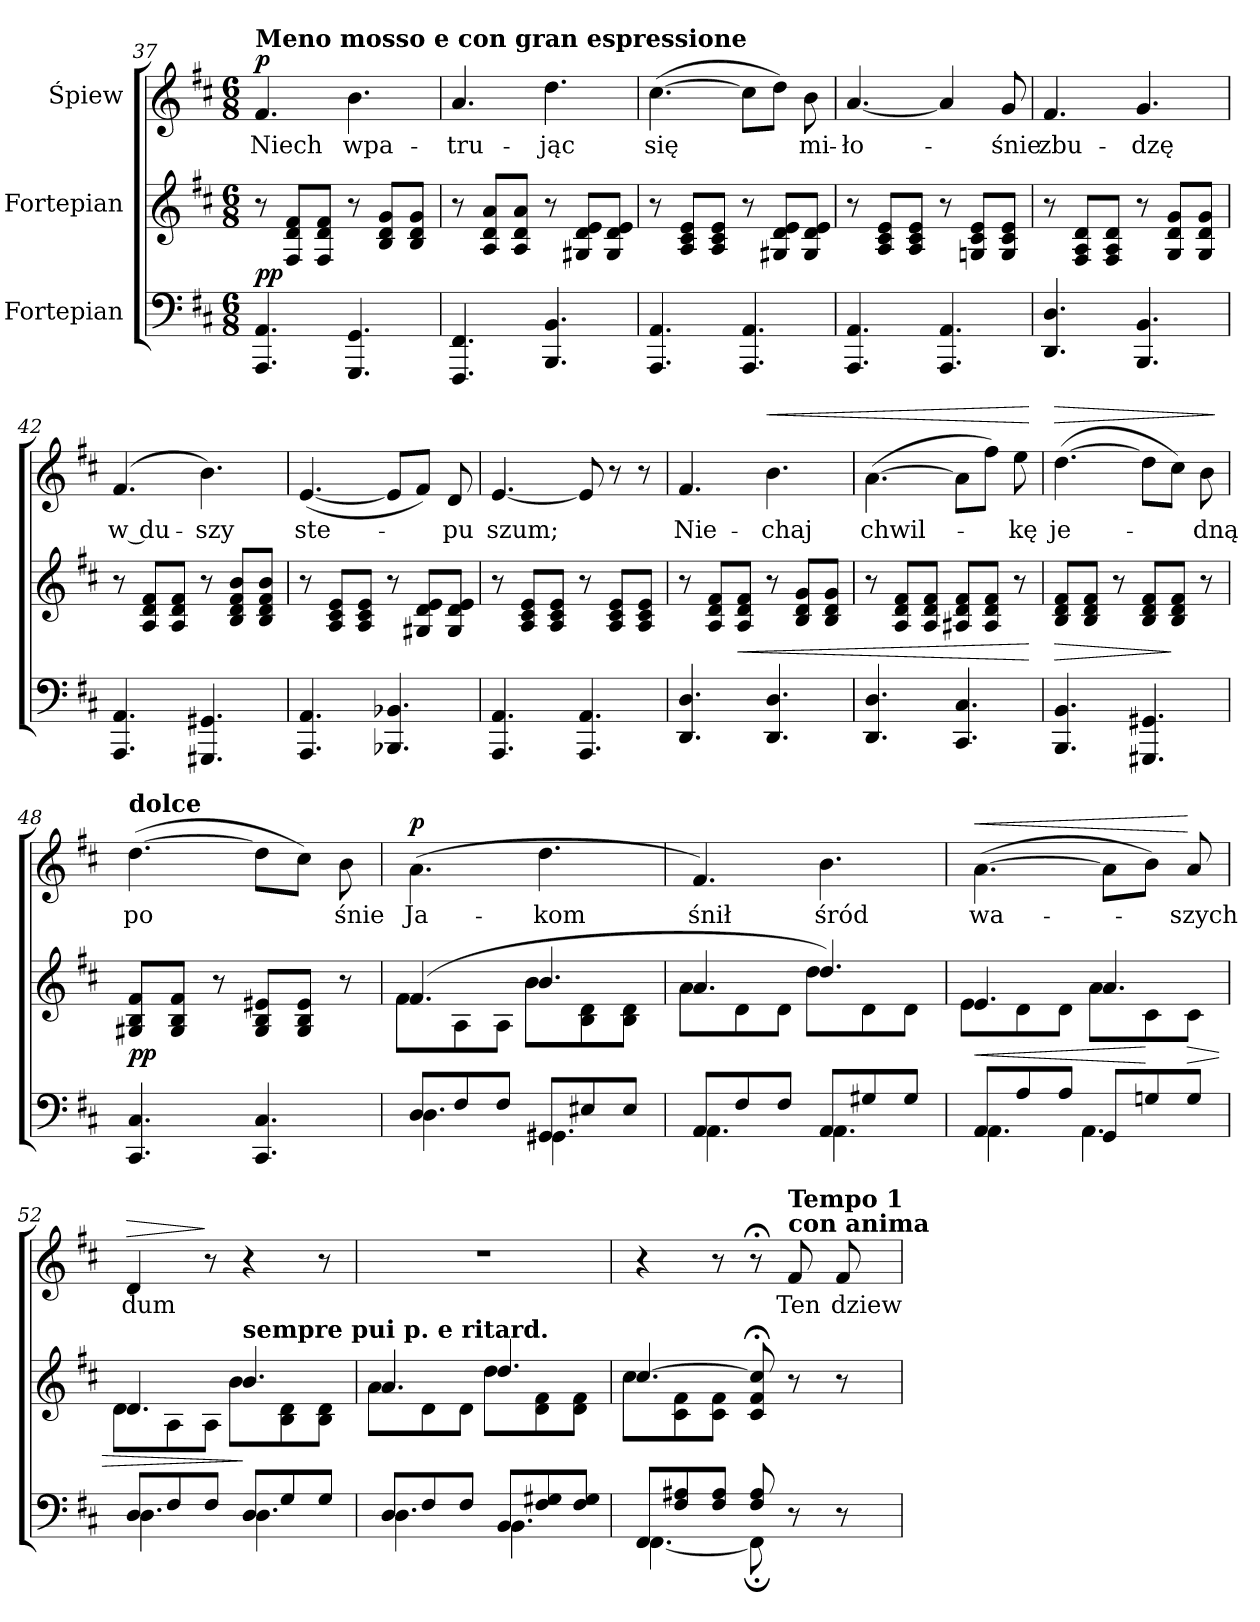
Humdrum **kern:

**kern	**kern	**dynam	**kern	**text	**dynam
*part3	*part2	*part2	*part1	*part1	*part1
*staff3	*staff2	*staff2	*staff1	*staff1	*staff1
*I"Fortepian	*I"Fortepian	*	*I"Śpiew	*	*
*clefF4	*clefG2	*	*clefG2	*	*
*k[f#c#]	*k[f#c#]	*	*k[f#c#]	*	*
*b:	*b:	*	*b:	*	*
*M6/8	*M6/8	*	*M6/8	*	*
=37	=37	=37	=37	=37	=37
!	!	!	!LO:TX:a:B:t=Meno mosso e con gran espressione	!	!
!	!	!	!	!	!LO:DY:a
4.AAA/ 4.AA/	8r	pp	4.f#/	Niech	p
.	8F#/ 8d/ 8f#/L	.	.	.	.
.	8F#/ 8d/ 8f#/J	.	.	.	.
4.GGG/ 4.GG/	8r	.	4.b\	wpa-	.
.	8B/ 8d/ 8g/L	.	.	.	.
.	8B/ 8d/ 8g/J	.	.	.	.
=38	=38	=38	=38	=38	=38
4.FFF#/ 4.FF#/	8r	.	4.a/	-tru-	.
.	8A/ 8d/ 8a/L	.	.	.	.
.	8A/ 8d/ 8a/J	.	.	.	.
4.BBB/ 4.BB/	8r	.	4.dd\	-jąc	.
.	8G#X/ 8d/ 8e/L	.	.	.	.
.	8G#/ 8d/ 8e/J	.	.	.	.
=39	=39	=39	=39	=39	=39
4.AAA/ 4.AA/	8r	.	([4.cc#\	się	.
.	8A/ 8c#/ 8e/L	.	.	.	.
.	8A/ 8c#/ 8e/J	.	.	.	.
4.AAA/ 4.AA/	8r	.	8cc#\L]	.	.
.	8G#X/ 8d/ 8e/L	.	8dd\J)	.	.
.	8G#/ 8d/ 8e/J	.	8b\	mi-	.
=40	=40	=40	=40	=40	=40
4.AAA/ 4.AA/	8r	.	[4.a/	-ło-	.
.	8A/ 8c#/ 8e/L	.	.	.	.
.	8A/ 8c#/ 8e/J	.	.	.	.
4.AAA/ 4.AA/	8r	.	4a/]	.	.
.	8Gn/ 8c#/ 8e/L	.	.	.	.
.	8G/ 8c#/ 8e/J	.	8g/	-śnie	.
=41	=41	=41	=41	=41	=41
4.DD/ 4.D/	8r	.	4.f#/	zbu-	.
.	8F#/ 8A/ 8d/L	.	.	.	.
.	8F#/ 8A/ 8d/J	.	.	.	.
4.BBB/ 4.BB/	8r	.	4.g/	-dzę	.
.	8G/ 8d/ 8g/L	.	.	.	.
.	8G/ 8d/ 8g/J	.	.	.	.
=42	=42	=42	=42	=42	=42
4.AAA/ 4.AA/	8r	.	(4.f#/	w du-	.
.	8A/ 8d/ 8f#/L	.	.	.	.
.	8A/ 8d/ 8f#/J	.	.	.	.
4.GGG#X/ 4.GG#X/	8r	.	4.b\)	-szy	.
.	8B/ 8d/ 8f#/ 8b/L	.	.	.	.
.	8B/ 8d/ 8f#/ 8b/J	.	.	.	.
=43	=43	=43	=43	=43	=43
4.AAA/ 4.AA/	8r	.	([4.e/	ste-	.
.	8A/ 8c#/ 8e/L	.	.	.	.
.	8A/ 8c#/ 8e/J	.	.	.	.
4.BBB-X/ 4.BB-X/	8r	.	8e/L]	.	.
.	8G#X/ 8d/ 8e/L	.	8f#/J)	.	.
.	8G#/ 8d/ 8e/J	.	8d/	-pu	.
=44	=44	=44	=44	=44	=44
4.AAA/ 4.AA/	8r	.	[4.e/	szum;	.
.	8A/ 8c#/ 8e/L	.	.	.	.
.	8A/ 8c#/ 8e/J	.	.	.	.
4.AAA/ 4.AA/	8r	.	8e/]	.	.
.	8A/ 8c#/ 8e/L	.	8r	.	.
.	8A/ 8c#/ 8e/J	.	8r	.	.
=45	=45	=45	=45	=45	=45
4.DD/ 4.D/	8r	.	4.f#/	Nie-	.
.	8A/ 8d/ 8f#/L	.	.	.	.
!	!	!LO:HP:b	!	!	!
.	8A/ 8d/ 8f#/J	<	.	.	.
!	!	!	!	!	!LO:HP:a
4.DD/ 4.D/	8r	.	4.b\	-chaj	<
.	8B/ 8d/ 8g/L	.	.	.	.
.	8B/ 8d/ 8g/J	.	.	.	.
=46	=46	=46	=46	=46	=46
4.DD/ 4.D/	8r	.	([4.a\	chwil-	.
.	8A/ 8d/ 8f#/L	.	.	.	.
.	8A/ 8d/ 8f#/J	.	.	.	.
4.CC#/ 4.C#/	8A#X/ 8d/ 8f#/L	.	8a\L]	.	.
.	8A#/ 8d/ 8f#/J	.	8ff#\J)	.	.
.	8r	.	8ee\	-kę	.
.	.	[	.	.	[
=47	=47	=47	=47	=47	=47
!	!	!LO:HP:b	!	!	!LO:HP:a
4.BBB/ 4.BB/	8B/ 8d/ 8f#/L	>	([4.dd\	je-	>
.	8B/ 8d/ 8f#/J	.	.	.	.
.	8r	.	.	.	.
4.GGG#X/ 4.GG#X/	8B/ 8d/ 8f#/L	.	8dd\L]	.	.
.	8B/ 8d/ 8f#/J	]	8cc#\J)	.	.
.	8r	.	8b\	-dną	.
.	.	.	.	.	]
=48	=48	=48	=48	=48	=48
!	!	!	!LO:TX:a:B:t=dolce	!	!
4.CC#/ 4.C#/	8G#X/ 8B/ 8f#/L	pp	([4.dd\	po	.
.	8G#/ 8B/ 8f#/J	.	.	.	.
.	8r	.	.	.	.
4.CC#/ 4.C#/	8G#/ 8B/ 8e#X/L	.	8dd\L]	.	.
.	8G#/ 8B/ 8e#/J	.	8cc#\J)	.	.
.	8r	.	8b\	śnie	.
=49	=49	=49	=49	=49	=49
*^	*^	*	*	*	*
!	!	!	!	!	!	!	!LO:DY:a
8D/L	4.D\	(4.f#/	8f#\L	.	(4.a\	Ja-	p
8F#/	.	.	8A\	.	.	.	.
8F#/J	.	.	8A\J	.	.	.	.
8GG#X/L	4.GG#X\	4.b/	8b\L	.	4.dd\	-kom	.
8E#X/	.	.	8B\ 8d\	.	.	.	.
8E#/J	.	.	8B\ 8d\J	.	.	.	.
=50	=50	=50	=50	=50	=50	=50	=50
8AA/L	4.AA\	4.a/	8a\L	.	4.f#/)	śnił	.
8F#/	.	.	8d\	.	.	.	.
8F#/J	.	.	8d\J	.	.	.	.
8AA/L	4.AA\	4.dd/)	8dd\L	.	4.b\	śród	.
8G#X/	.	.	8d\	.	.	.	.
8G#/J	.	.	8d\J	.	.	.	.
=51	=51	=51	=51	=51	=51	=51	=51
!	!	!	!	!LO:HP:b	!	!	!LO:HP:a
8AA/L	4.AA\	4.e/	8e\L	<	([4.a\	wa-	<
8A/	.	.	8d\	.	.	.	.
8A/J	.	.	8d\J	.	.	.	.
8GG/L	4.AA\	4.a/	8a\L	.	8a\L]	.	.
8Gn/	.	.	8c#\	[	8b\J)	.	.
!	!	!	!	!LO:HP:b	!	!	!
8G/J	.	.	8c#\J	>	8a/	-szych	[
=52	=52	=52	=52	=52	=52	=52	=52
!	!	!	!	!	!	!	!LO:HP:a
8D/L	4.D\	4.d/	8d\L	.	4d/	dum	>
8F#/	.	.	8A\	.	.	.	.
8F#/J	.	.	8A\J	.	8r	.	]
!	!	!LO:TX:a:B:t=sempre pui p. e ritard.	!	!	!	!	!
8D/L	4.D\	4.b/	8b\L	]	4r	.	.
8G/	.	.	8B\ 8d\	.	.	.	.
8G/J	.	.	8B\ 8d\J	.	8r	.	.
=53	=53	=53	=53	=53	=53	=53	=53
8D/L	4.D\	4.a/	8a\L	.	2.r	.	.
8F#/	.	.	8d\	.	.	.	.
8F#/J	.	.	8d\J	.	.	.	.
8BB/L	4.BB\	4.dd/	8dd\L	.	.	.	.
8F#/ 8G#X/	.	.	8d\ 8f#\	.	.	.	.
8F#/ 8G#/J	.	.	8d\ 8f#\J	.	.	.	.
=54	=54	=54	=54	=54	=54	=54	=54
8FF#/L	[4.FF#\	[4.cc#/	8cc#\L	.	4r	.	.
8F#/ 8A#X/	.	.	8c#\ 8f#\	.	.	.	.
8F#/ 8A#/J	.	.	8c#\ 8f#\J	.	8r	.	.
8F#/ 8A#/	8FF#;<\]	8c#;</ 8f#;</ 8cc#];</	4.ryy	.	8r;<	.	.
!	!	!	!	!	!LO:TX:a:B:t=con anima	!	!
!	!	!	!	!	!LO:TX:a:B:t=Tempo 1	!	!
8r	4ryy	8r	.	.	8f#/	Ten	.
8r	.	8r	.	.	8f#/	dziew-	.
*v	*v	*	*	*	*	*	*
*	*v	*v	*	*	*	*
=	=	=	=	=	=
*-	*-	*-	*-	*-	*-
